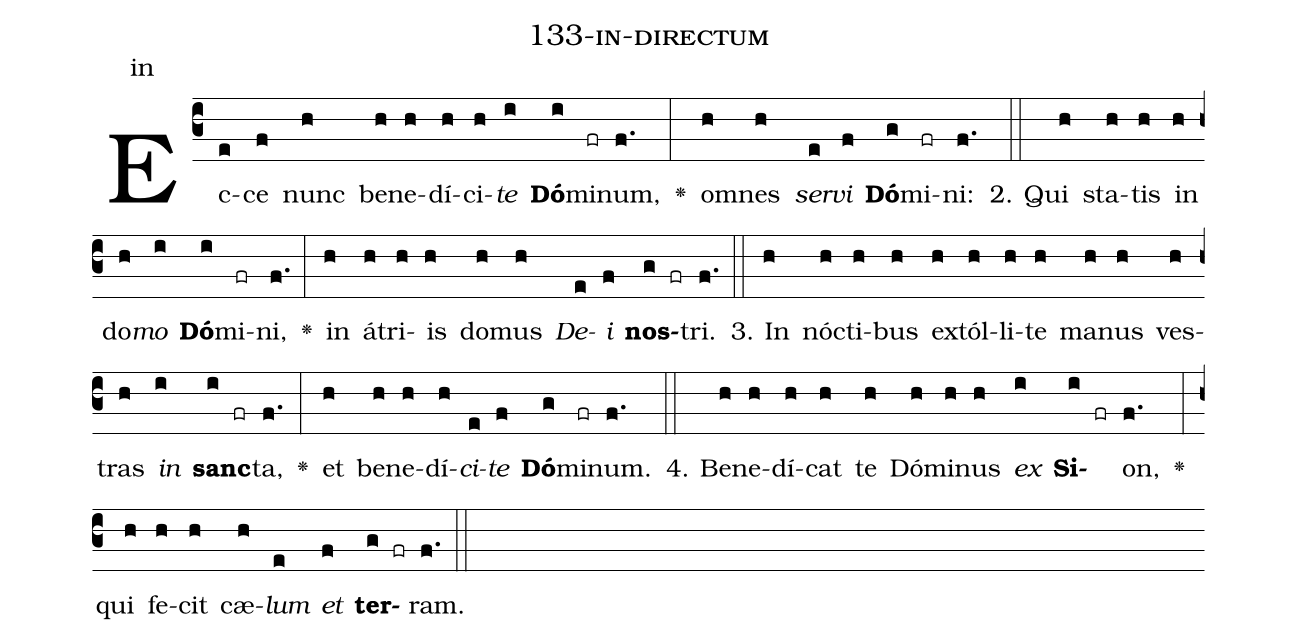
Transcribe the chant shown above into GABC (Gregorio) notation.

name: 133-in-directum;
annotation: in;
%%
(c3)Ec(e)ce(f) nunc(h) be(h)ne(h)dí(h)ci(h)<i>te</i>(i) <b>Dó</b>(i)mi(fr)num,(f.) <v>\greheightstar</v>(:) om(h)nes(h) <i>ser</i>(e)<i>vi</i>(f) <b>Dó</b>(g)mi(fr)ni:(f.) (::)
2. Qui(h) sta(h)tis(h) in(h) do(h)<i>mo</i>(i) <b>Dó</b>(i)mi(fr)ni,(f.) <v>\greheightstar</v>(:) in(h) á(h)tri(h)is(h) do(h)mus(h) <i>De</i>(e)<i>i</i>(f) <b>nos</b>(g fr)tri.(f.) (::)
3. In(h) nóc(h)ti(h)bus(h) ex(h)tól(h)li(h)te(h) ma(h)nus(h) ves(h)tras(h) <i>in</i>(i) <b>sanc</b>(i fr)ta,(f.) <v>\greheightstar</v>(:) et(h) be(h)ne(h)dí(h)<i>ci</i>(e)<i>te</i>(f) <b>Dó</b>(g)mi(fr)num.(f.) (::)
4. Be(h)ne(h)dí(h)cat(h) te(h) Dó(h)mi(h)nus(h) <i>ex</i>(i) <b>Si</b>(i fr)on,(f.) <v>\greheightstar</v>(:) qui(h) fe(h)cit(h) cæ(h)<i>lum</i>(e) <i>et</i>(f) <b>ter</b>(g fr)ram.(f.) (::)
